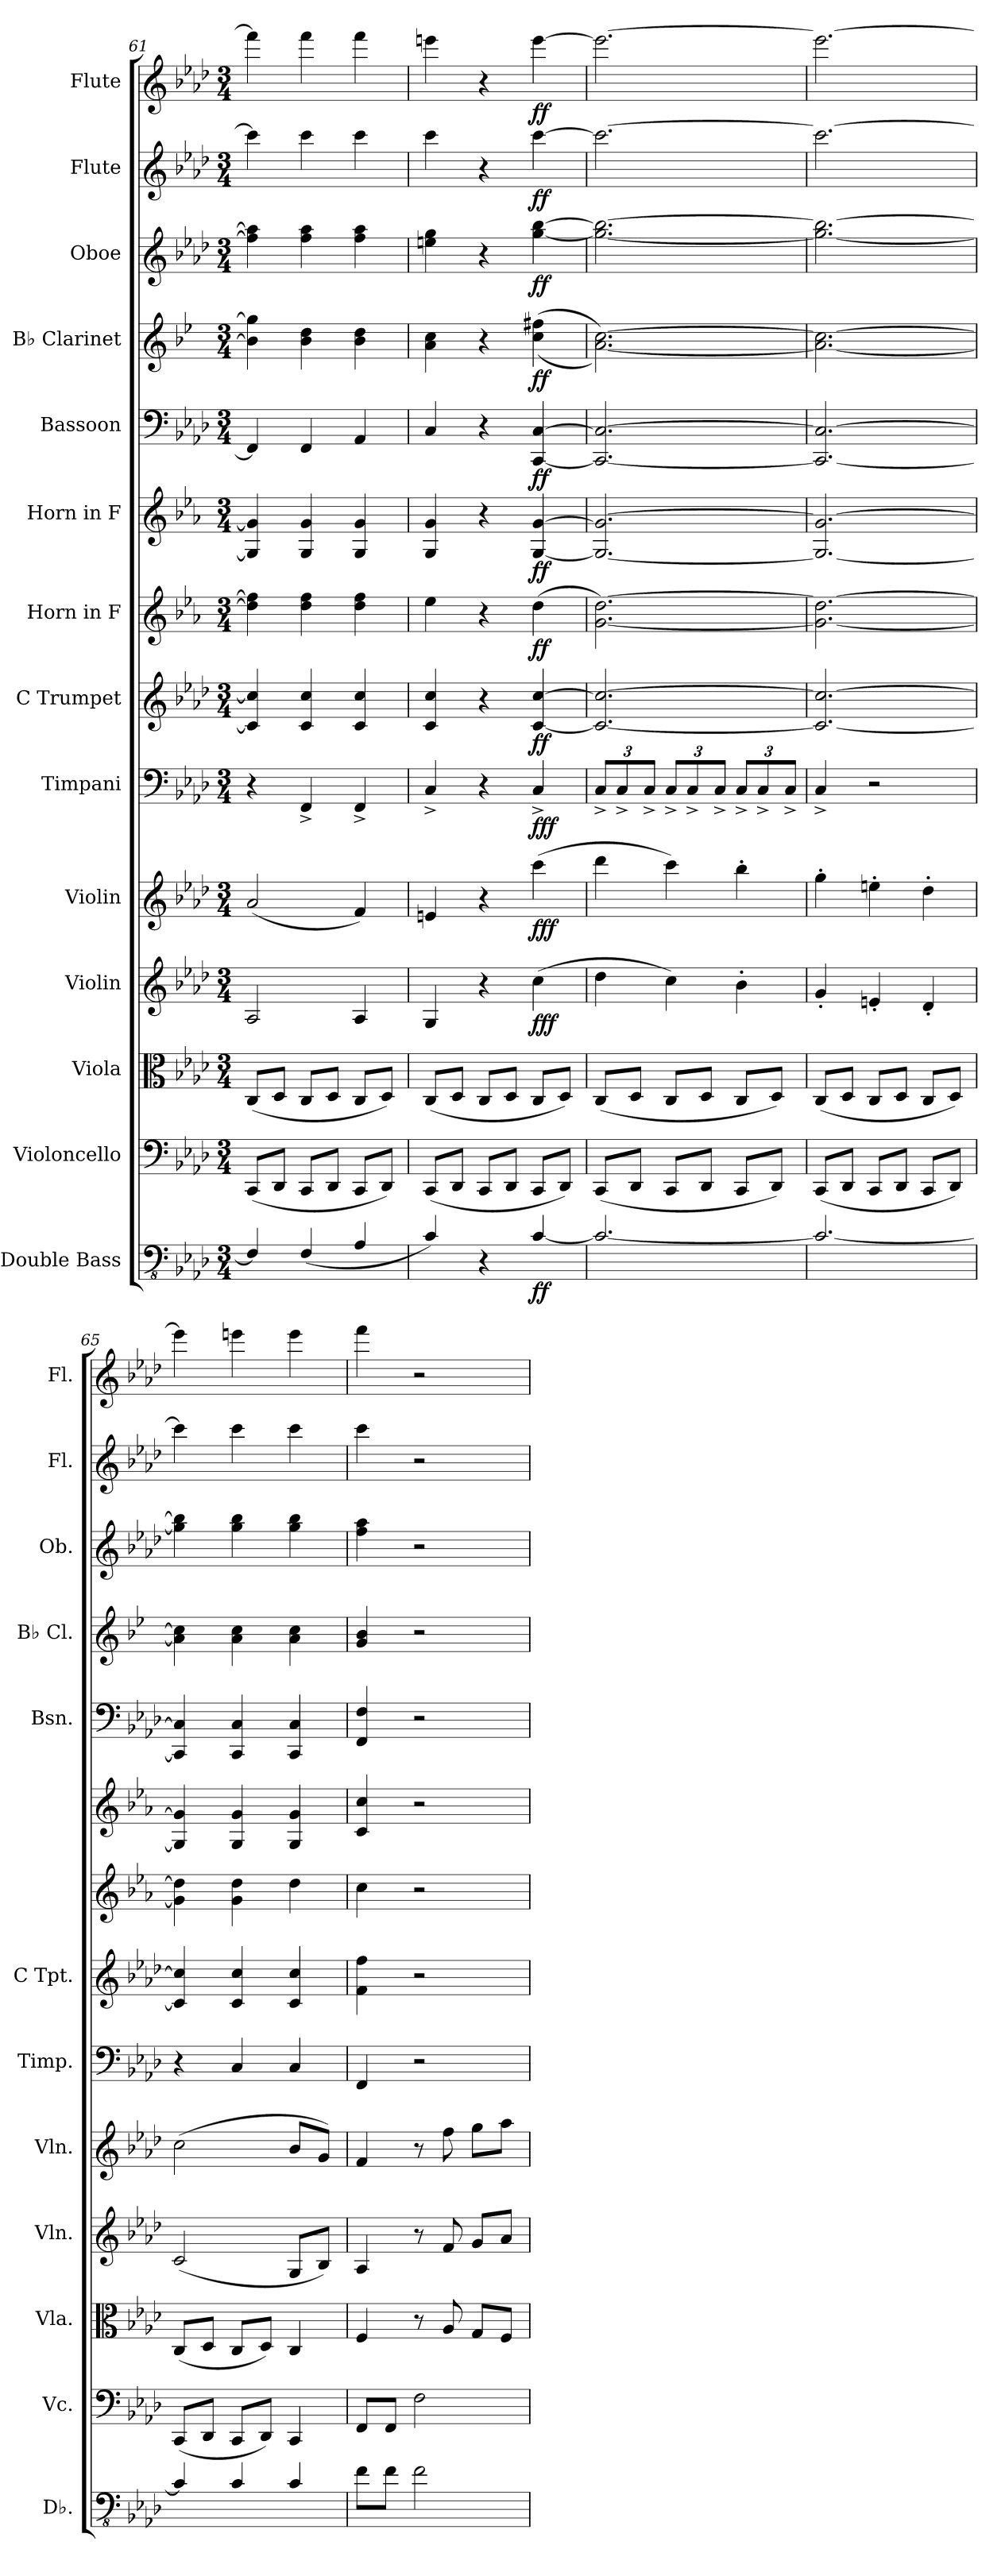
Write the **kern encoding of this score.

**kern	**dynam	**kern	**kern	**kern	**dynam	**kern	**dynam	**kern	**dynam	**kern	**dynam	**kern	**dynam	**kern	**dynam	**kern	**dynam	**kern	**dynam	**kern	**dynam	**kern	**dynam	**kern	**dynam
*part14	*part14	*part13	*part12	*part11	*part11	*part10	*part10	*part9	*part9	*part8	*part8	*part7	*part7	*part6	*part6	*part5	*part5	*part4	*part4	*part3	*part3	*part2	*part2	*part1	*part1
*staff14	*staff14	*staff13	*staff12	*staff11	*staff11	*staff10	*staff10	*staff9	*staff9	*staff8	*staff8	*staff7	*staff7	*staff6	*staff6	*staff5	*staff5	*staff4	*staff4	*staff3	*staff3	*staff2	*staff2	*staff1	*staff1
*I"Double Bass	*	*I"Violoncello	*I"Viola	*I"Violin	*	*I"Violin	*	*I"Timpani	*	*I"C Trumpet	*	*I"Horn in F	*	*I"Horn in F	*	*I"Bassoon	*	*I"B♭ Clarinet	*	*I"Oboe	*	*I"Flute	*	*I"Flute	*
*I'Db.	*	*I'Vc.	*I'Vla.	*I'Vln.	*	*I'Vln.	*	*I'Timp.	*	*I'C Tpt.	*	*	*	*	*	*I'Bsn.	*	*I'B♭ Cl.	*	*I'Ob.	*	*I'Fl.	*	*I'Fl.	*
*clefFv4	*	*clefF4	*clefC3	*clefG2	*	*clefG2	*	*clefF4	*	*clefG2	*	*clefG2	*	*clefG2	*	*clefF4	*	*clefG2	*	*clefG2	*	*clefG2	*	*clefG2	*
*ITrd7c12	*	*	*	*	*	*	*	*	*	*	*	*ITrd4c7	*	*ITrd4c7	*	*	*	*ITrd1c2	*	*	*	*	*	*	*
*k[b-e-a-d-]	*	*k[b-e-a-d-]	*k[b-e-a-d-]	*k[b-e-a-d-]	*	*k[b-e-a-d-]	*	*k[b-e-a-d-]	*	*k[b-e-a-d-]	*	*k[b-e-a-d-]	*	*k[b-e-a-d-]	*	*k[b-e-a-d-]	*	*k[b-e-a-d-]	*	*k[b-e-a-d-]	*	*k[b-e-a-d-]	*	*k[b-e-a-d-]	*
*M3/4	*	*M3/4	*M3/4	*M3/4	*	*M3/4	*	*M3/4	*	*M3/4	*	*M3/4	*	*M3/4	*	*M3/4	*	*M3/4	*	*M3/4	*	*M3/4	*	*M3/4	*
=61	=61	=61	=61	=61	=61	=61	=61	=61	=61	=61	=61	=61	=61	=61	=61	=61	=61	=61	=61	=61	=61	=61	=61	=61	=61
4FFF/]	.	(8CC/L	(8C/L	2A-/	.	(2a-/	.	4r	.	4c/] 4cc/]	.	4g\] 4b-\]	.	4C/] 4c/]	.	4FF/]	.	4a-\] 4ff\]	.	4ff\] 4aa-\]	.	4ccc\]	.	4fff\]	.
.	.	8DD-/J	8D-/J	.	.	.	.	.	.	.	.	.	.	.	.	.	.	.	.	.	.	.	.	.	.
(4FFF/	.	8CC/L	8C/L	.	.	.	.	4FF^/	.	4c/ 4cc/	.	4g\ 4b-\	.	4C/ 4c/	.	4FF/	.	4a-\ 4cc\	.	4ff\ 4aa-\	.	4ccc\	.	4fff\	.
.	.	8DD-/J	8D-/J	.	.	.	.	.	.	.	.	.	.	.	.	.	.	.	.	.	.	.	.	.	.
4AAA-/	.	8CC/L	8C/L	4A-/	.	4f/)	.	4FF^/	.	4c/ 4cc/	.	4g\ 4b-\	.	4C/ 4c/	.	4AA-/	.	4a-\ 4cc\	.	4ff\ 4aa-\	.	4ccc\	.	4fff\	.
.	.	8DD-/J)	8D-/J)	.	.	.	.	.	.	.	.	.	.	.	.	.	.	.	.	.	.	.	.	.	.
=62	=62	=62	=62	=62	=62	=62	=62	=62	=62	=62	=62	=62	=62	=62	=62	=62	=62	=62	=62	=62	=62	=62	=62	=62	=62
4CC/)	.	(8CC/L	(8C/L	4G/	.	4en/	.	4C^/	.	4c/ 4cc/	.	4a-\	.	4C/ 4c/	.	4C/	.	4g\ 4b-\	.	4een\ 4gg\	.	4ccc\	.	4eeen\	.
.	.	8DD-/J	8D-/J	.	.	.	.	.	.	.	.	.	.	.	.	.	.	.	.	.	.	.	.	.	.
4r	.	8CC/L	8C/L	4r	.	4r	.	4r	.	4r	.	4r	.	4r	.	4r	.	4r	.	4r	.	4r	.	4r	.
.	.	8DD-/J	8D-/J	.	.	.	.	.	.	.	.	.	.	.	.	.	.	.	.	.	.	.	.	.	.
!	!LO:DY:b	!	!	!	!LO:DY:b	!	!LO:DY:b	!	!LO:DY:b	!	!LO:DY:b	!	!LO:DY:b	!	!LO:DY:b	!	!LO:DY:b	!	!LO:DY:b	!	!LO:DY:b	!	!LO:DY:b	!	!LO:DY:b
[4CC/	ff	8CC/L	8C/L	(4cc\	fff	(4ccc\	fff	4C^/	fff	[4c/ [4cc/	ff	(4g\	ff	[4C/ [4c/	ff	[4CC/ [4C/	ff	((4b-\ 4een\	ff	[4gg\ [4bb-\	ff	[4ccc\	ff	[4eee\	ff
.	.	8DD-/J)	8D-/J)	.	.	.	.	.	.	.	.	.	.	.	.	.	.	.	.	.	.	.	.	.	.
=63	=63	=63	=63	=63	=63	=63	=63	=63	=63	=63	=63	=63	=63	=63	=63	=63	=63	=63	=63	=63	=63	=63	=63	=63	=63
*	*	*	*	*	*	*	*	*Xbrackettup	*	*	*	*	*	*	*	*	*	*	*	*	*	*	*	*	*
2.CC/_	.	(8CC/L	(8C/L	4dd-\	.	4ddd-\	.	12C^/L	.	2.c/_ 2.cc/_	.	[2.c\ [2.g\)	.	2.C/_ 2.c/_	.	2.CC/_ 2.C/_	.	[2.g\ [2.b-\))	.	2.gg\_ 2.bb-\_	.	2.ccc\_	.	2.eee\_	.
.	.	.	.	.	.	.	.	12C^/	.	.	.	.	.	.	.	.	.	.	.	.	.	.	.	.	.
.	.	8DD-/J	8D-/J	.	.	.	.	.	.	.	.	.	.	.	.	.	.	.	.	.	.	.	.	.	.
.	.	.	.	.	.	.	.	12C^/J	.	.	.	.	.	.	.	.	.	.	.	.	.	.	.	.	.
.	.	8CC/L	8C/L	4cc\)	.	4ccc\)	.	12C^/L	.	.	.	.	.	.	.	.	.	.	.	.	.	.	.	.	.
.	.	.	.	.	.	.	.	12C^/	.	.	.	.	.	.	.	.	.	.	.	.	.	.	.	.	.
.	.	8DD-/J	8D-/J	.	.	.	.	.	.	.	.	.	.	.	.	.	.	.	.	.	.	.	.	.	.
.	.	.	.	.	.	.	.	12C^/J	.	.	.	.	.	.	.	.	.	.	.	.	.	.	.	.	.
.	.	8CC/L	8C/L	4b-'\	.	4bb-'\	.	12C^/L	.	.	.	.	.	.	.	.	.	.	.	.	.	.	.	.	.
.	.	.	.	.	.	.	.	12C^/	.	.	.	.	.	.	.	.	.	.	.	.	.	.	.	.	.
.	.	8DD-/J)	8D-/J)	.	.	.	.	.	.	.	.	.	.	.	.	.	.	.	.	.	.	.	.	.	.
.	.	.	.	.	.	.	.	12C^/J	.	.	.	.	.	.	.	.	.	.	.	.	.	.	.	.	.
!!LO:PB:g=z
=64	=64	=64	=64	=64	=64	=64	=64	=64	=64	=64	=64	=64	=64	=64	=64	=64	=64	=64	=64	=64	=64	=64	=64	=64	=64
2.CC/_	.	(8CC/L	(8C/L	4g'/	.	4gg'\	.	4C^/	.	2.c/_ 2.cc/_	.	2.c\_ 2.g\_	.	2.C/_ 2.c/_	.	2.CC/_ 2.C/_	.	2.g\_ 2.b-\_	.	2.gg\_ 2.bb-\_	.	2.ccc\_	.	2.eee\_	.
.	.	8DD-/J	8D-/J	.	.	.	.	.	.	.	.	.	.	.	.	.	.	.	.	.	.	.	.	.	.
.	.	8CC/L	8C/L	4en'/	.	4een'\	.	2r	.	.	.	.	.	.	.	.	.	.	.	.	.	.	.	.	.
.	.	8DD-/J	8D-/J	.	.	.	.	.	.	.	.	.	.	.	.	.	.	.	.	.	.	.	.	.	.
.	.	8CC/L	8C/L	4d-'/	.	4dd-'\	.	.	.	.	.	.	.	.	.	.	.	.	.	.	.	.	.	.	.
.	.	8DD-/J)	8D-/J)	.	.	.	.	.	.	.	.	.	.	.	.	.	.	.	.	.	.	.	.	.	.
=65	=65	=65	=65	=65	=65	=65	=65	=65	=65	=65	=65	=65	=65	=65	=65	=65	=65	=65	=65	=65	=65	=65	=65	=65	=65
4CC/]	.	(8CC/L	(8C/L	(2c/	.	(2cc\	.	4r	.	4c/] 4cc/]	.	4c\] 4g\]	.	4C/] 4c/]	.	4CC/] 4C/]	.	4g\] 4b-\]	.	4gg\] 4bb-\]	.	4ccc\]	.	4eee\]	.
.	.	8DD-/J	8D-/J	.	.	.	.	.	.	.	.	.	.	.	.	.	.	.	.	.	.	.	.	.	.
4CC/	.	8CC/L	8C/L	.	.	.	.	4C/	.	4c/ 4cc/	.	4c\ 4g\	.	4C/ 4c/	.	4CC/ 4C/	.	4g\ 4b-\	.	4gg\ 4bb-\	.	4ccc\	.	4eeen\	.
.	.	8DD-/J)	8D-/J)	.	.	.	.	.	.	.	.	.	.	.	.	.	.	.	.	.	.	.	.	.	.
4CC/	.	4CC/	4C/	8G/L	.	8b-/L	.	4C/	.	4c/ 4cc/	.	4g\	.	4C/ 4c/	.	4CC/ 4C/	.	4g\ 4b-\	.	4gg\ 4bb-\	.	4ccc\	.	4eee\	.
.	.	.	.	8B-/J)	.	8g/J)	.	.	.	.	.	.	.	.	.	.	.	.	.	.	.	.	.	.	.
=66	=66	=66	=66	=66	=66	=66	=66	=66	=66	=66	=66	=66	=66	=66	=66	=66	=66	=66	=66	=66	=66	=66	=66	=66	=66
8FF\L	.	8FF/L	4F/	4A-/	.	4f/	.	4FF/	.	4f\ 4ff\	.	4f\	.	4F/ 4f/	.	4FF/ 4F/	.	4f/ 4a-/	.	4ff\ 4aa-\	.	4ccc\	.	4fff\	.
8FF\J	.	8FF/J	.	.	.	.	.	.	.	.	.	.	.	.	.	.	.	.	.	.	.	.	.	.	.
2FF\	.	2F\	8r	8r	.	8r	.	2r	.	2r	.	2r	.	2r	.	2r	.	2r	.	2r	.	2r	.	2r	.
.	.	.	8A-/	8f/	.	8ff\	.	.	.	.	.	.	.	.	.	.	.	.	.	.	.	.	.	.	.
.	.	.	8G/L	8g/L	.	8gg\L	.	.	.	.	.	.	.	.	.	.	.	.	.	.	.	.	.	.	.
.	.	.	8F/J	8a-/J	.	8aa-\J	.	.	.	.	.	.	.	.	.	.	.	.	.	.	.	.	.	.	.
=	=	=	=	=	=	=	=	=	=	=	=	=	=	=	=	=	=	=	=	=	=	=	=	=	=
*-	*-	*-	*-	*-	*-	*-	*-	*-	*-	*-	*-	*-	*-	*-	*-	*-	*-	*-	*-	*-	*-	*-	*-	*-	*-
